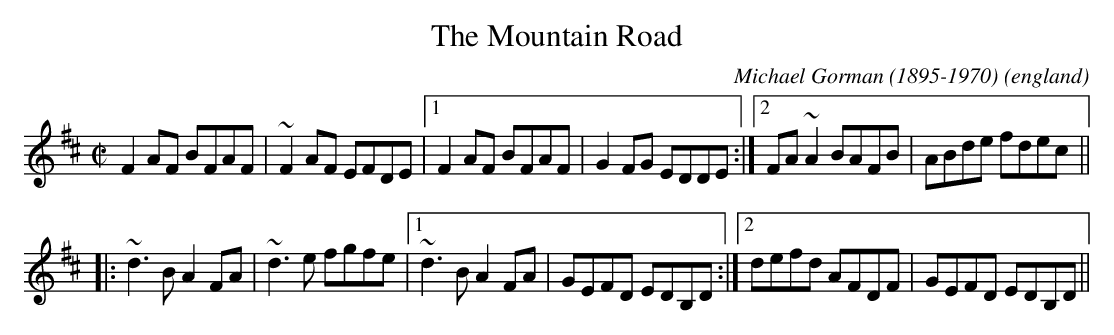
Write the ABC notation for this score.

X:1
T:Mountain Road, The
O:england
C:Michael Gorman (1895-1970)
M:C|
K:D
F2AF BFAF|~F2AF EFDE|1 F2AF BFAF|G2FG EDDE:|2 FA~A2 BAFB|ABde fdec||
|:~d3B A2FA|~d3e fgfe|1 ~d3B A2FA|GEFD EDB,D:|2 defd AFDF|GEFD EDB,D||
